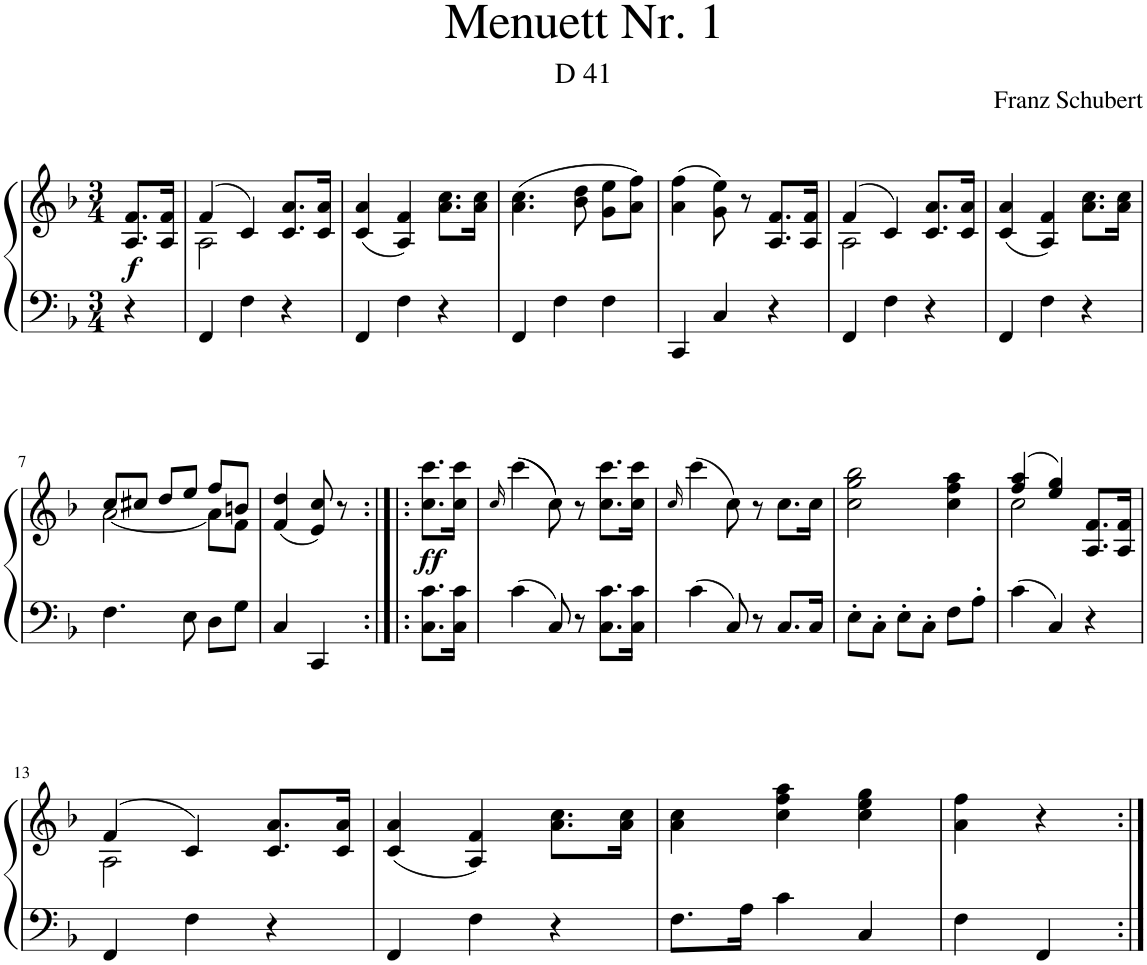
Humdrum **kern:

**kern	**kern	**dynam
*part1	*part1	*part1
*staff2	*staff1	*staff1/2
*I"Piano	*	*
*I'Pno.	*	*
*clefF4	*clefG2	*
*k[b-]	*k[b-]	*
*M3/4	*M3/4	*
=	=	=
!	!	!LO:DY:b
4r	8.A/ 8.f/L	f
.	16A/ 16f/Jk	.
=1	=1	=1
*	*^	*
4FF/	(4f/	2A\	.
4F\	4c/)	.	.
4r	8.c/ 8.a/L	4ryy	.
.	16c/ 16a/Jk	.	.
*	*v	*v	*
=2	=2	=2
4FF/	(4c/ 4a/	.
4F\	4A/ 4f/)	.
4r	8.a\ 8.cc\L	.
.	16a\ 16cc\Jk	.
=3	=3	=3
4FF/	(4.a\ 4.cc\	.
4F\	.	.
.	8b-\ 8dd\	.
4F\	8g\ 8ee\L	.
.	8a\ 8ff\J)	.
=4	=4	=4
4CC/	(4a\ 4ff\	.
4C/	8g\ 8ee\)	.
.	8r	.
4r	8.A/ 8.f/L	.
.	16A/ 16f/Jk	.
=5	=5	=5
*	*^	*
4FF/	(4f/	2A\	.
4F\	4c/)	.	.
4r	8.c/ 8.a/L	4ryy	.
.	16c/ 16a/Jk	.	.
*	*v	*v	*
=6	=6	=6
4FF/	(4c/ 4a/	.
4F\	4A/ 4f/)	.
4r	8.a\ 8.cc\L	.
.	16a\ 16cc\Jk	.
!!LO:LB:g=z
=7	=7	=7
*	*^	*
4.F\	8cc/L	[2a\	.
.	8cc#X/J	.	.
.	8dd/L	.	.
8E\	8ee/J	.	.
8D\L	8ff/L	8a\L]	.
8G\J	8bn/J	8f\J	.
*	*v	*v	*
=8	=8	=8
4C/	(4f/ 4dd/	.
4CC/	8e/ 8cc/)	.
.	8r	.
=8X1:|!|:	=8X1:|!|:	=8X1:|!|:
!	!	!LO:DY:b
8.C\ 8.c\L	8.cc\ 8.ccc\L	ff
16C\ 16c\Jk	16cc\ 16ccc\Jk	.
=9	=9	=9
.	16qcc/	.
4c\	((4ccc\	.
8C/	8cc\))	.
8r	8r	.
8.C\ 8.c\L	8.cc\ 8.ccc\L	.
16C\ 16c\Jk	16cc\ 16ccc\Jk	.
=10	=10	=10
.	16qcc/	.
4c\	(4ccc\	.
8C/	8cc\)	.
8r	8r	.
8.C/L	8.cc\L	.
16C/Jk	16cc\Jk	.
=11	=11	=11
8E'\L	2cc\ 2gg\ 2bb-\	.
8C'\J	.	.
8E'\L	.	.
8C'\J	.	.
8F\L	4cc\ 4ff\ 4aa\	.
8A'\J	.	.
=12	=12	=12
*	*^	*
4c\	(4ff/ 4aa/	2cc\	.
4C/	4ee/ 4gg/)	.	.
4r	8.A/ 8.f/L	4ryy	.
.	16A/ 16f/Jk	.	.
!!LO:LB:g=z	!!
=13	=13	=13	=13
4FF/	(4f/	2A\	.
4F\	4c/)	.	.
4r	8.c/ 8.a/L	4ryy	.
.	16c/ 16a/Jk	.	.
*	*v	*v	*
=14	=14	=14
4FF/	(4c/ 4a/	.
4F\	4A/ 4f/)	.
4r	8.a\ 8.cc\L	.
.	16a\ 16cc\Jk	.
=15	=15	=15
8.F\L	4a\ 4cc\	.
16A\Jk	.	.
4c\	4cc\ 4ff\ 4aa\	.
4C/	4cc\ 4ee\ 4gg\	.
=16	=16	=16
4F\	4a\ 4ff\	.
4FF/	4r	.
=:|!	=:|!	=:|!
*-	*-	*-
